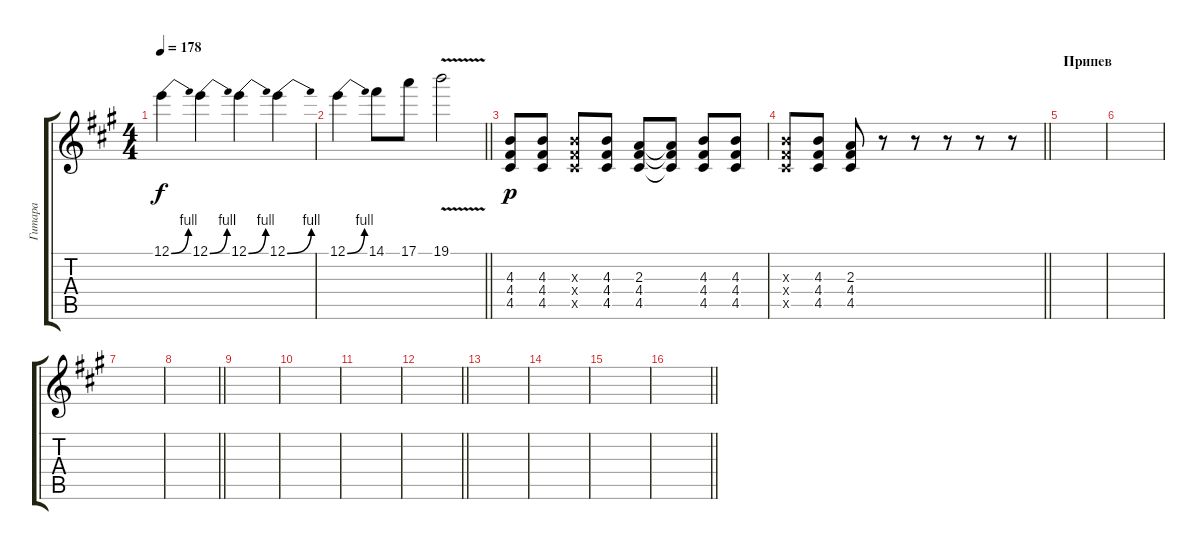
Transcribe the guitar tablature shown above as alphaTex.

\track ("Гитара" "Гитара") {instrument distortionguitar}
\staff {score tabs}
\tuning (E4 B3 G3 D3 A2 E2) {hide}
\ts (4 4)
\tempo 178
\clef g2
\ks f#minor
12.1{be (bend 0 0 60 4)}.4{dy f} 12.1{be (bend 0 0 60 4)}.4 12.1{be (bend 0 0 60 4)}.4 12.1{be (bend 0 0 60 4)}.4 |
\barLineRight lightlight
12.1{be (bend 0 0 60 4)}.4 14.1.8 17.1.8 19.1{v}.2 |
\section ("" "")
(4.3 4.4 4.5).8{dy p} (4.3 4.4 4.5).8 (4.3{x} 4.4{x} 4.5{x}).8 (4.3 4.4 4.5).8 (2.3 4.4 4.5).8 (2.3{t} 4.4{t} 4.5{t}).8 (4.3 4.4 4.5).8 (4.3 4.4 4.5).8 |
\barLineRight lightlight
(4.3{x} 4.4{x} 4.5{x}).8 (4.3 4.4 4.5).8 (2.3 4.4 4.5).8 r.8 r.8 r.8 r.8 r.8 |
\section ("" "Припев")
|
|
|
\barLineRight lightlight
|
|
|
|
\barLineRight lightlight
|
|
|
|
\barLineRight lightlight
